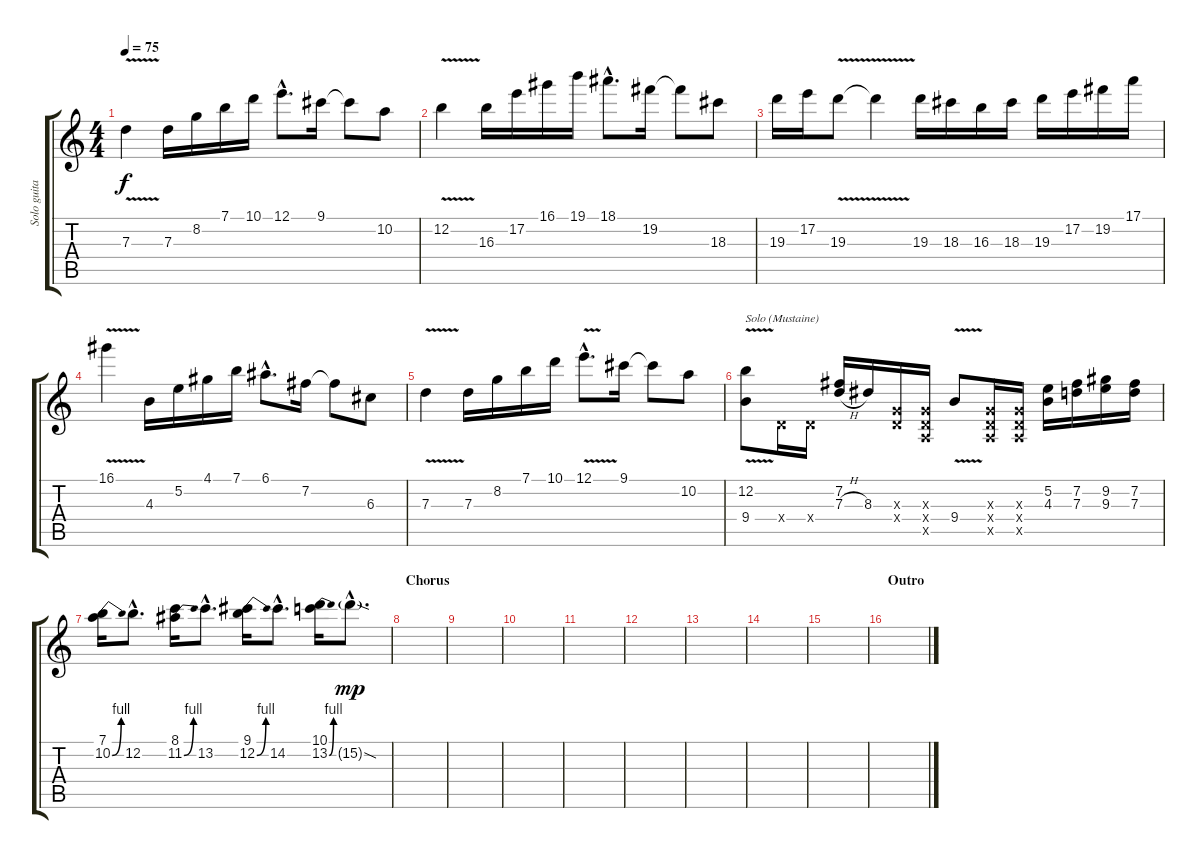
\track ("Solo guitar" "Solo guita") {instrument overdrivenguitar}
\staff {score tabs}
\tuning (E4 B3 G3 D3 A2 E2) {hide}
\ts (4 4)
\tempo 75
\clef g2
\ks c
7.3{v}.4{dy f} 7.3.16 8.2.16 7.1.16 10.1.16 12.1{hac}.8{d} 9.1.16 9.1{t}.8 10.2.8 |
12.2{v}.4 16.3.16 17.2.16 16.1.16 19.1.16 18.1{hac}.8{d} 19.2.16 19.2{t}.8 18.3.8 |
19.3.16 17.2.16 19.3{v}.8 19.3{t}.4 19.3.16 18.3.16 16.3.16 18.3.16 19.3.16 17.2.16 19.2.16 17.1.16 |
16.1{v}.4 4.3.16 5.2.16 4.1.16 7.1.16 6.1{hac}.8{d} 7.2.16 7.2{t}.8 6.3.8 |
7.3{v}.4 7.3.16 8.2.16 7.1.16 10.1.16 12.1{v hac}.8{d} 9.1.16 9.1{t}.8 10.2.8 |
(12.2{v} 9.4{v}).8{txt "Solo (Mustaine)"} 0.4{x}.16 0.4{x}.16 (7.2 7.3{h}).16 8.3.16 (0.3{x} 0.4{x}).16 (0.3{x} 0.4{x} 0.5{x}).16 9.4{v}.8 (0.3{x} 0.4{x} 0.5{x}).16 (0.3{x} 0.4{x} 0.5{x}).16 (5.2 4.3).16 (7.2 7.3).16 (9.2 9.3).16 (7.2 7.3).16 |
(7.1 10.2{be (bend 0 0 60 4)}).16 12.2{hac}.8{d} (8.1 11.2{be (bend 0 0 60 4)}).16 13.2{hac}.8{d} (9.1 12.2{be (bend 0 0 60 4)}).16 14.2{hac}.8{d} (10.1 13.2{be (bend 0 0 60 4)}).16 15.2{sod g hac}.8{d dy mp} |
\section ("" "Chorus")
|
|
|
|
|
|
|
|
\section ("" "Outro")
